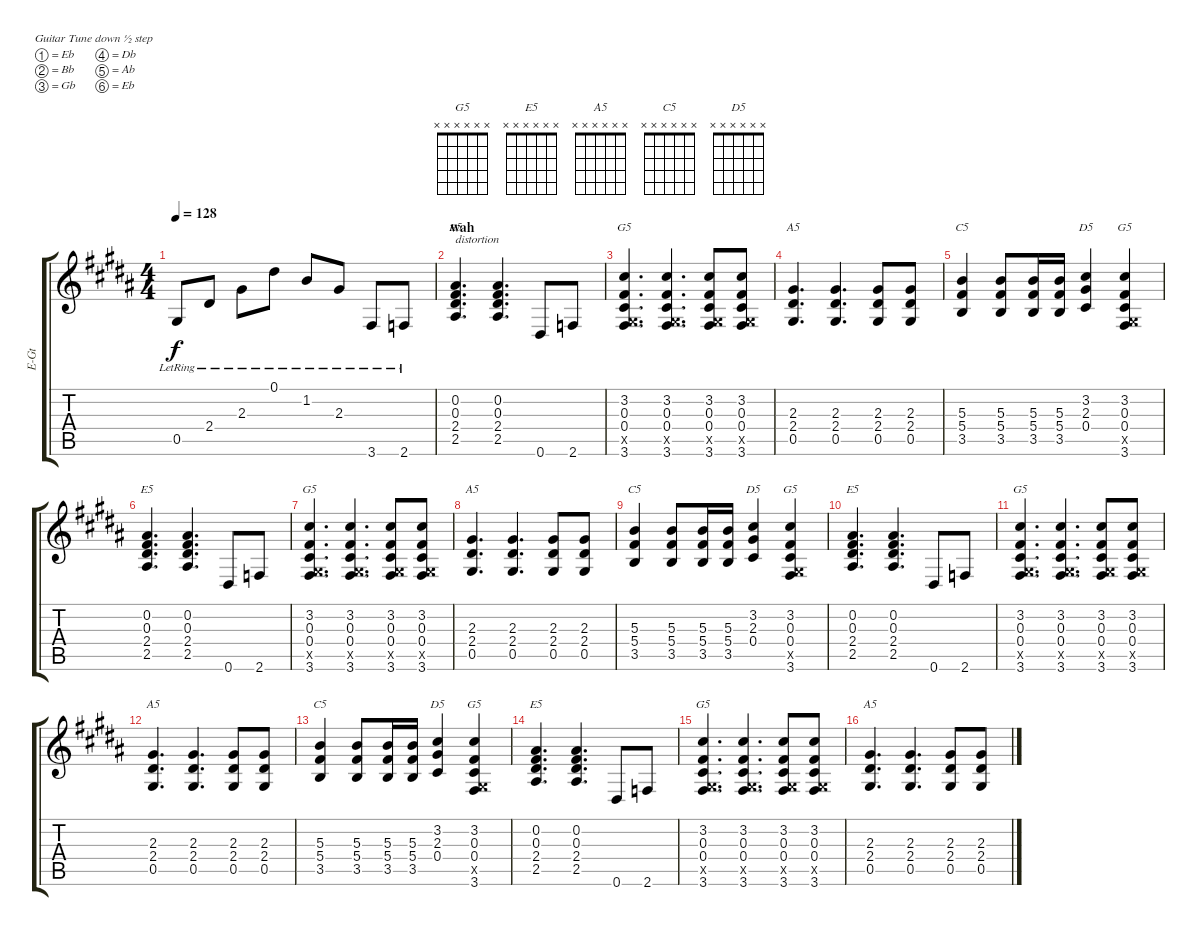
\bracketExtendMode groupsimilarinstruments
\otherSystemsTrackNameOrientation horizontal
\track ("Guitar 3 (Slash)" "E-Gt") {defaultSystemsLayout 4 instrument electricguitarjazz}
\staff {score tabs}
\tuning (Eb4 Bb3 Gb3 Db3 Ab2 Eb2)
\chord ("G5" x x x x x x)
\chord ("E5" x x x x x x)
\chord ("A5" x x x x x x)
\chord ("C5" x x x x x x)
\chord ("D5" x x x x x x)
\ts (4 4)
\tempo 128
\clef g2
\ks b
0.5{lr acc forcenatural}.8{dy f} 2.4{lr acc forcenatural}.8 2.3{lr acc forcenatural}.8 0.1{lr acc forcenatural}.8 1.2{lr acc forcenatural}.8 2.3{lr acc forcenatural}.8 3.6{lr acc forcenatural}.8 2.6{lr acc b}.8 |
\section ("" "wah")
(0.2{acc forcenatural} 0.3{acc forcenatural} 2.4{acc forcenatural} 2.5{acc forcenatural}).4{d ch "E5" txt "distortion" instrument electricguitarjazz} (0.2{acc forcenatural} 0.3{acc forcenatural} 2.4{acc forcenatural} 2.5{acc forcenatural}).4{d} 0.6{acc forcenatural}.8 2.6{acc b}.8 |
(3.2{acc forcenatural} 0.3{acc forcenatural} 0.4{acc forcenatural} 0.5{x acc forcenatural} 3.6{acc forcenatural}).4{d ch "G5"} (3.2{acc forcenatural} 0.3{acc forcenatural} 0.4{acc forcenatural} 0.5{x acc forcenatural} 3.6{acc forcenatural}).4{d} (3.2{acc forcenatural} 0.3{acc forcenatural} 0.4{acc forcenatural} 0.5{x acc forcenatural} 3.6{acc forcenatural}).8 (3.2{acc forcenatural} 0.3{acc forcenatural} 0.4{acc forcenatural} 0.5{x acc forcenatural} 3.6{acc forcenatural}).8 |
(2.3{acc forcenatural} 2.4{acc forcenatural} 0.5{acc forcenatural}).4{d ch "A5"} (2.3{acc forcenatural} 2.4{acc forcenatural} 0.5{acc forcenatural}).4{d} (2.3{acc forcenatural} 2.4{acc forcenatural} 0.5{acc forcenatural}).8 (2.3{acc forcenatural} 2.4{acc forcenatural} 0.5{acc forcenatural}).8 |
(5.3{acc forcenatural} 5.4{acc forcenatural} 3.5{acc forcenatural}).4{ch "C5"} (5.3{acc forcenatural} 5.4{acc forcenatural} 3.5{acc forcenatural}).8 (5.3{acc forcenatural} 5.4{acc forcenatural} 3.5{acc forcenatural}).16 (5.3{acc forcenatural} 5.4{acc forcenatural} 3.5{acc forcenatural}).16 (3.2{acc forcenatural} 2.3{acc forcenatural} 0.4{acc forcenatural}).4{ch "D5"} (3.2{acc forcenatural} 0.3{acc forcenatural} 0.4{acc forcenatural} 0.5{x acc forcenatural} 3.6{acc forcenatural}).4{ch "G5"} |
(0.2{acc forcenatural} 0.3{acc forcenatural} 2.4{acc forcenatural} 2.5{acc forcenatural}).4{d ch "E5"} (0.2{acc forcenatural} 0.3{acc forcenatural} 2.4{acc forcenatural} 2.5{acc forcenatural}).4{d} 0.6{acc forcenatural}.8 2.6{acc b}.8 |
(3.2{acc forcenatural} 0.3{acc forcenatural} 0.4{acc forcenatural} 0.5{x acc forcenatural} 3.6{acc forcenatural}).4{d ch "G5"} (3.2{acc forcenatural} 0.3{acc forcenatural} 0.4{acc forcenatural} 0.5{x acc forcenatural} 3.6{acc forcenatural}).4{d} (3.2{acc forcenatural} 0.3{acc forcenatural} 0.4{acc forcenatural} 0.5{x acc forcenatural} 3.6{acc forcenatural}).8 (3.2{acc forcenatural} 0.3{acc forcenatural} 0.4{acc forcenatural} 0.5{x acc forcenatural} 3.6{acc forcenatural}).8 |
(2.3{acc forcenatural} 2.4{acc forcenatural} 0.5{acc forcenatural}).4{d ch "A5"} (2.3{acc forcenatural} 2.4{acc forcenatural} 0.5{acc forcenatural}).4{d} (2.3{acc forcenatural} 2.4{acc forcenatural} 0.5{acc forcenatural}).8 (2.3{acc forcenatural} 2.4{acc forcenatural} 0.5{acc forcenatural}).8 |
(5.3{acc forcenatural} 5.4{acc forcenatural} 3.5{acc forcenatural}).4{ch "C5"} (5.3{acc forcenatural} 5.4{acc forcenatural} 3.5{acc forcenatural}).8 (5.3{acc forcenatural} 5.4{acc forcenatural} 3.5{acc forcenatural}).16 (5.3{acc forcenatural} 5.4{acc forcenatural} 3.5{acc forcenatural}).16 (3.2{acc forcenatural} 2.3{acc forcenatural} 0.4{acc forcenatural}).4{ch "D5"} (3.2{acc forcenatural} 0.3{acc forcenatural} 0.4{acc forcenatural} 0.5{x acc forcenatural} 3.6{acc forcenatural}).4{ch "G5"} |
(0.2{acc forcenatural} 0.3{acc forcenatural} 2.4{acc forcenatural} 2.5{acc forcenatural}).4{d ch "E5"} (0.2{acc forcenatural} 0.3{acc forcenatural} 2.4{acc forcenatural} 2.5{acc forcenatural}).4{d} 0.6{acc forcenatural}.8 2.6{acc b}.8 |
(3.2{acc forcenatural} 0.3{acc forcenatural} 0.4{acc forcenatural} 0.5{x acc forcenatural} 3.6{acc forcenatural}).4{d ch "G5"} (3.2{acc forcenatural} 0.3{acc forcenatural} 0.4{acc forcenatural} 0.5{x acc forcenatural} 3.6{acc forcenatural}).4{d} (3.2{acc forcenatural} 0.3{acc forcenatural} 0.4{acc forcenatural} 0.5{x acc forcenatural} 3.6{acc forcenatural}).8 (3.2{acc forcenatural} 0.3{acc forcenatural} 0.4{acc forcenatural} 0.5{x acc forcenatural} 3.6{acc forcenatural}).8 |
(2.3{acc forcenatural} 2.4{acc forcenatural} 0.5{acc forcenatural}).4{d ch "A5"} (2.3{acc forcenatural} 2.4{acc forcenatural} 0.5{acc forcenatural}).4{d} (2.3{acc forcenatural} 2.4{acc forcenatural} 0.5{acc forcenatural}).8 (2.3{acc forcenatural} 2.4{acc forcenatural} 0.5{acc forcenatural}).8 |
(5.3{acc forcenatural} 5.4{acc forcenatural} 3.5{acc forcenatural}).4{ch "C5"} (5.3{acc forcenatural} 5.4{acc forcenatural} 3.5{acc forcenatural}).8 (5.3{acc forcenatural} 5.4{acc forcenatural} 3.5{acc forcenatural}).16 (5.3{acc forcenatural} 5.4{acc forcenatural} 3.5{acc forcenatural}).16 (3.2{acc forcenatural} 2.3{acc forcenatural} 0.4{acc forcenatural}).4{ch "D5"} (3.2{acc forcenatural} 0.3{acc forcenatural} 0.4{acc forcenatural} 0.5{x acc forcenatural} 3.6{acc forcenatural}).4{ch "G5"} |
(0.2{acc forcenatural} 0.3{acc forcenatural} 2.4{acc forcenatural} 2.5{acc forcenatural}).4{d ch "E5"} (0.2{acc forcenatural} 0.3{acc forcenatural} 2.4{acc forcenatural} 2.5{acc forcenatural}).4{d} 0.6{acc forcenatural}.8 2.6{acc b}.8 |
(3.2{acc forcenatural} 0.3{acc forcenatural} 0.4{acc forcenatural} 0.5{x acc forcenatural} 3.6{acc forcenatural}).4{d ch "G5"} (3.2{acc forcenatural} 0.3{acc forcenatural} 0.4{acc forcenatural} 0.5{x acc forcenatural} 3.6{acc forcenatural}).4{d} (3.2{acc forcenatural} 0.3{acc forcenatural} 0.4{acc forcenatural} 0.5{x acc forcenatural} 3.6{acc forcenatural}).8 (3.2{acc forcenatural} 0.3{acc forcenatural} 0.4{acc forcenatural} 0.5{x acc forcenatural} 3.6{acc forcenatural}).8 |
(2.3{acc forcenatural} 2.4{acc forcenatural} 0.5{acc forcenatural}).4{d ch "A5"} (2.3{acc forcenatural} 2.4{acc forcenatural} 0.5{acc forcenatural}).4{d} (2.3{acc forcenatural} 2.4{acc forcenatural} 0.5{acc forcenatural}).8 (2.3{acc forcenatural} 2.4{acc forcenatural} 0.5{acc forcenatural}).8
